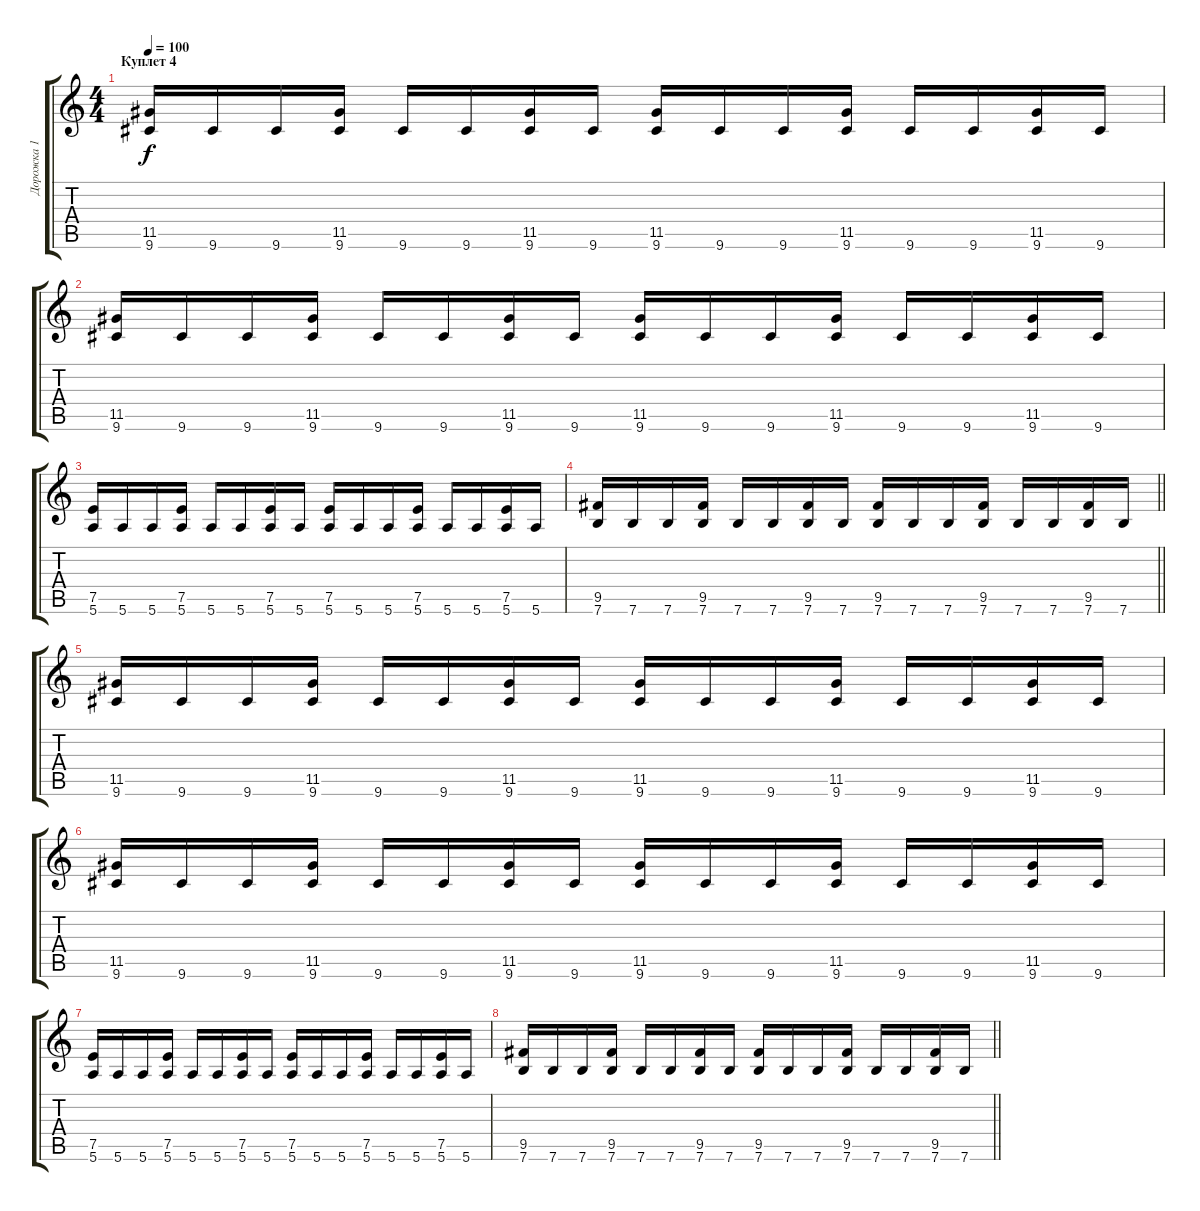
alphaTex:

\track ("Дорожка 1" "Дорожка 1") {instrument distortionguitar}
\staff {score tabs}
\tuning (E4 B3 G3 D3 A2 E2) {hide}
\ts (4 4)
\section ("" "Куплет 4")
\tempo 100
\clef g2
\ks c
(11.5 9.6).16{dy f} 9.6.16 9.6.16 (11.5 9.6).16 9.6.16 9.6.16 (11.5 9.6).16 9.6.16 (11.5 9.6).16 9.6.16 9.6.16 (11.5 9.6).16 9.6.16 9.6.16 (11.5 9.6).16 9.6.16 |
(11.5 9.6).16 9.6.16 9.6.16 (11.5 9.6).16 9.6.16 9.6.16 (11.5 9.6).16 9.6.16 (11.5 9.6).16 9.6.16 9.6.16 (11.5 9.6).16 9.6.16 9.6.16 (11.5 9.6).16 9.6.16 |
(7.5 5.6).16 5.6.16 5.6.16 (7.5 5.6).16 5.6.16 5.6.16 (7.5 5.6).16 5.6.16 (7.5 5.6).16 5.6.16 5.6.16 (7.5 5.6).16 5.6.16 5.6.16 (7.5 5.6).16 5.6.16 |
\barLineRight lightlight
(9.5 7.6).16 7.6.16 7.6.16 (9.5 7.6).16 7.6.16 7.6.16 (9.5 7.6).16 7.6.16 (9.5 7.6).16 7.6.16 7.6.16 (9.5 7.6).16 7.6.16 7.6.16 (9.5 7.6).16 7.6.16 |
(11.5 9.6).16 9.6.16 9.6.16 (11.5 9.6).16 9.6.16 9.6.16 (11.5 9.6).16 9.6.16 (11.5 9.6).16 9.6.16 9.6.16 (11.5 9.6).16 9.6.16 9.6.16 (11.5 9.6).16 9.6.16 |
(11.5 9.6).16 9.6.16 9.6.16 (11.5 9.6).16 9.6.16 9.6.16 (11.5 9.6).16 9.6.16 (11.5 9.6).16 9.6.16 9.6.16 (11.5 9.6).16 9.6.16 9.6.16 (11.5 9.6).16 9.6.16 |
(7.5 5.6).16 5.6.16 5.6.16 (7.5 5.6).16 5.6.16 5.6.16 (7.5 5.6).16 5.6.16 (7.5 5.6).16 5.6.16 5.6.16 (7.5 5.6).16 5.6.16 5.6.16 (7.5 5.6).16 5.6.16 |
\barLineRight lightlight
(9.5 7.6).16 7.6.16 7.6.16 (9.5 7.6).16 7.6.16 7.6.16 (9.5 7.6).16 7.6.16 (9.5 7.6).16 7.6.16 7.6.16 (9.5 7.6).16 7.6.16 7.6.16 (9.5 7.6).16 7.6.16
